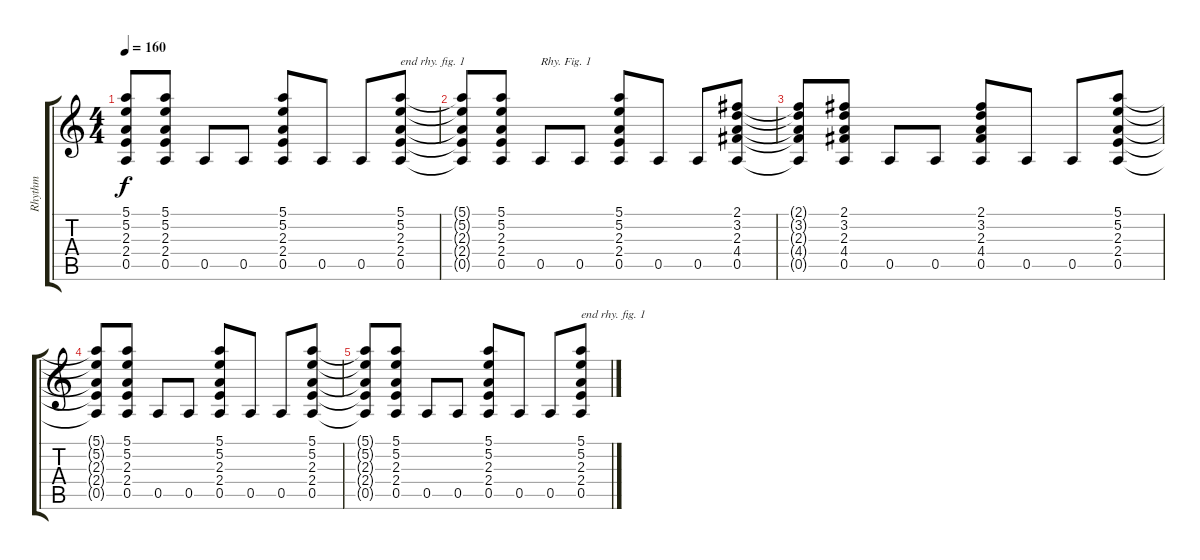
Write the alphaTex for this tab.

\track ("Rhythm" "Rhythm") {instrument overdrivenguitar}
\staff {score tabs}
\tuning (E4 B3 G3 D3 A2 E2) {hide}
\ts (4 4)
\tempo 160
\clef g2
\ks c
(5.1{t} 5.2{t} 2.3{t} 2.4{t} 0.5{t}).8{dy f} (5.1 5.2 2.3 2.4 0.5).8 0.5.8 0.5.8 (5.1 5.2 2.3 2.4 0.5).8 0.5.8 0.5.8 (5.1 5.2 2.3 2.4 0.5).8{txt "end rhy. fig. 1"} |
(5.1{t} 5.2{t} 2.3{t} 2.4{t} 0.5{t}).8 (5.1 5.2 2.3 2.4 0.5).8 0.5.8{txt "Rhy. Fig. 1"} 0.5.8 (5.1 5.2 2.3 2.4 0.5).8 0.5.8 0.5.8 (2.1 3.2 2.3 4.4 0.5).8 |
(2.1{t} 3.2{t} 2.3{t} 4.4{t} 0.5{t}).8 (2.1 3.2 2.3 4.4 0.5).8 0.5.8 0.5.8 (2.1 3.2 2.3 4.4 0.5).8 0.5.8 0.5.8 (5.1 5.2 2.3 2.4 0.5).8 |
(5.1{t} 5.2{t} 2.3{t} 2.4{t} 0.5{t}).8 (5.1 5.2 2.3 2.4 0.5).8 0.5.8 0.5.8 (5.1 5.2 2.3 2.4 0.5).8 0.5.8 0.5.8 (5.1 5.2 2.3 2.4 0.5).8 |
(5.1{t} 5.2{t} 2.3{t} 2.4{t} 0.5{t}).8 (5.1 5.2 2.3 2.4 0.5).8 0.5.8 0.5.8 (5.1 5.2 2.3 2.4 0.5).8 0.5.8 0.5.8 (5.1 5.2 2.3 2.4 0.5).8{txt "end rhy. fig. 1"}
